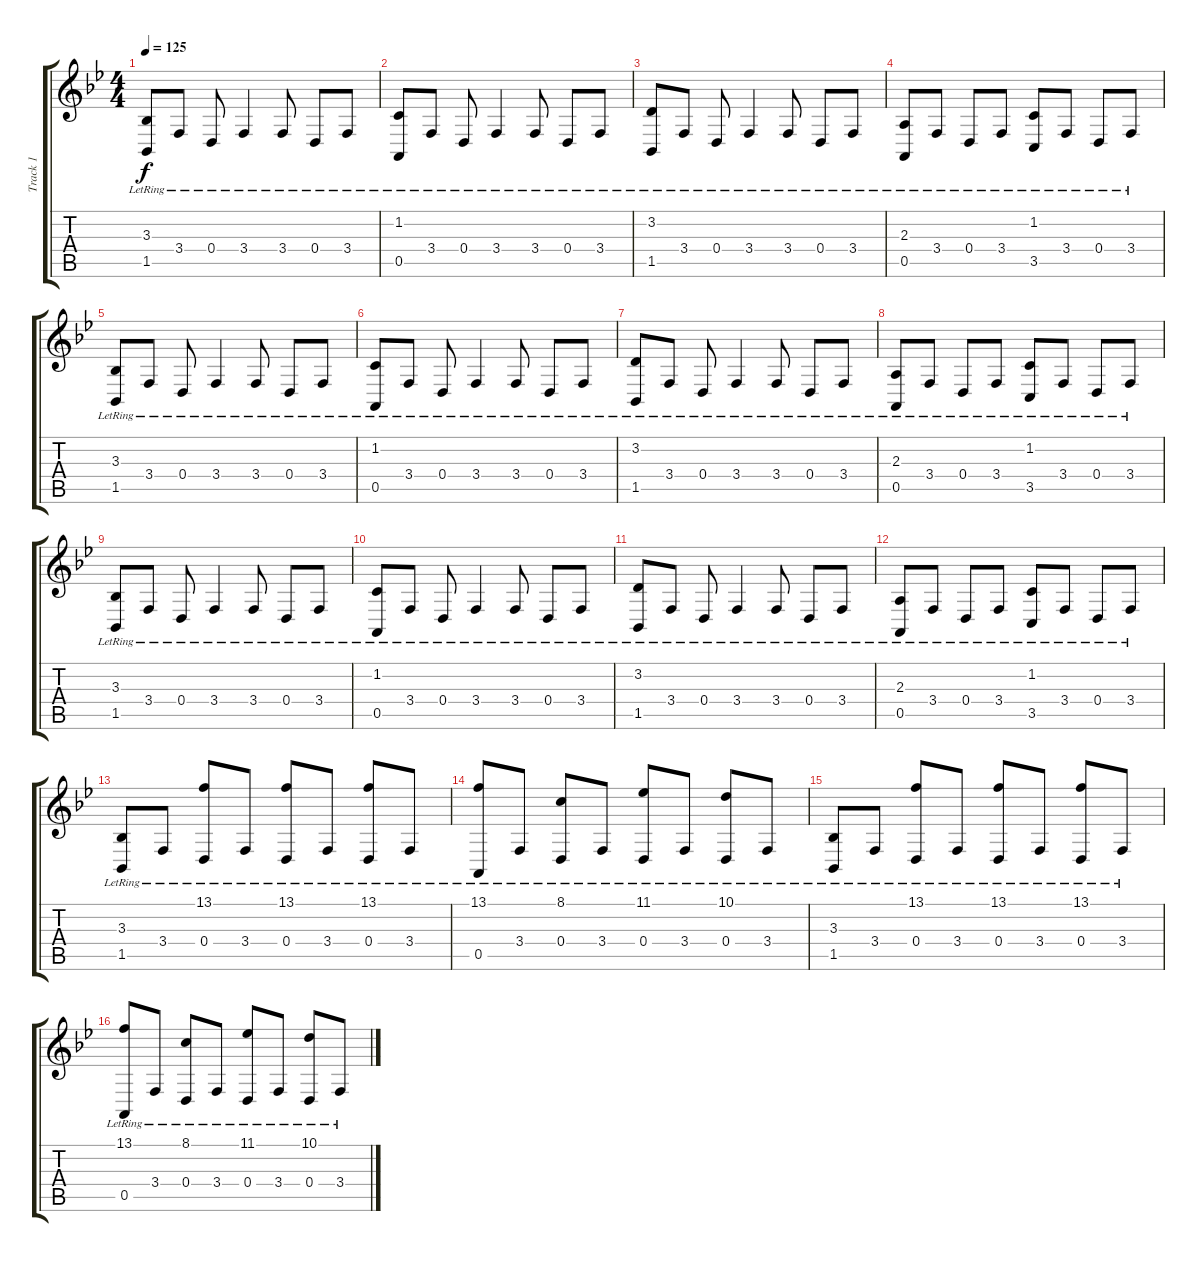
\track ("Track 1" "Track 1") {instrument acousticgrandpiano}
\staff {score tabs}
\tuning (E4 B3 G3 D3 A2 E2) {hide}
\ts (4 4)
\tempo 125
\clef g2
\ks bb
(3.3{lr} 1.5{lr}).8{dy f} 3.4{lr}.8 0.4{lr}.8 3.4{lr}.4 3.4{lr}.8 0.4{lr}.8 3.4{lr}.8 |
(1.2{lr} 0.5{lr}).8 3.4{lr}.8 0.4{lr}.8 3.4{lr}.4 3.4{lr}.8 0.4{lr}.8 3.4{lr}.8 |
(3.2{lr} 1.5{lr}).8 3.4{lr}.8 0.4{lr}.8 3.4{lr}.4 3.4{lr}.8 0.4{lr}.8 3.4{lr}.8 |
(2.3{lr} 0.5{lr}).8 3.4{lr}.8 0.4{lr}.8 3.4{lr}.8 (1.2{lr} 3.5{lr}).8 3.4{lr}.8 0.4{lr}.8 3.4{lr}.8 |
(3.3{lr} 1.5{lr}).8 3.4{lr}.8 0.4{lr}.8 3.4{lr}.4 3.4{lr}.8 0.4{lr}.8 3.4{lr}.8 |
(1.2{lr} 0.5{lr}).8 3.4{lr}.8 0.4{lr}.8 3.4{lr}.4 3.4{lr}.8 0.4{lr}.8 3.4{lr}.8 |
(3.2{lr} 1.5{lr}).8 3.4{lr}.8 0.4{lr}.8 3.4{lr}.4 3.4{lr}.8 0.4{lr}.8 3.4{lr}.8 |
(2.3{lr} 0.5{lr}).8 3.4{lr}.8 0.4{lr}.8 3.4{lr}.8 (1.2{lr} 3.5{lr}).8 3.4{lr}.8 0.4{lr}.8 3.4{lr}.8 |
(3.3{lr} 1.5{lr}).8 3.4{lr}.8 0.4{lr}.8 3.4{lr}.4 3.4{lr}.8 0.4{lr}.8 3.4{lr}.8 |
(1.2{lr} 0.5{lr}).8 3.4{lr}.8 0.4{lr}.8 3.4{lr}.4 3.4{lr}.8 0.4{lr}.8 3.4{lr}.8 |
(3.2{lr} 1.5{lr}).8 3.4{lr}.8 0.4{lr}.8 3.4{lr}.4 3.4{lr}.8 0.4{lr}.8 3.4{lr}.8 |
(2.3{lr} 0.5{lr}).8 3.4{lr}.8 0.4{lr}.8 3.4{lr}.8 (1.2{lr} 3.5{lr}).8 3.4{lr}.8 0.4{lr}.8 3.4{lr}.8 |
(3.3{lr} 1.5{lr}).8 3.4{lr}.8 (13.1{lr} 0.4{lr}).8 3.4{lr}.8 (13.1{lr} 0.4{lr}).8 3.4{lr}.8 (13.1{lr} 0.4{lr}).8 3.4{lr}.8 |
(13.1{lr} 0.5{lr}).8 3.4{lr}.8 (8.1{lr} 0.4{lr}).8 3.4{lr}.8 (11.1{lr} 0.4{lr}).8 3.4{lr}.8 (10.1{lr} 0.4{lr}).8 3.4{lr}.8 |
(3.3{lr} 1.5{lr}).8 3.4{lr}.8 (13.1{lr} 0.4{lr}).8 3.4{lr}.8 (13.1{lr} 0.4{lr}).8 3.4{lr}.8 (13.1{lr} 0.4{lr}).8 3.4{lr}.8 |
(13.1{lr} 0.5{lr}).8 3.4{lr}.8 (8.1{lr} 0.4{lr}).8 3.4{lr}.8 (11.1{lr} 0.4{lr}).8 3.4{lr}.8 (10.1{lr} 0.4{lr}).8 3.4{lr}.8
